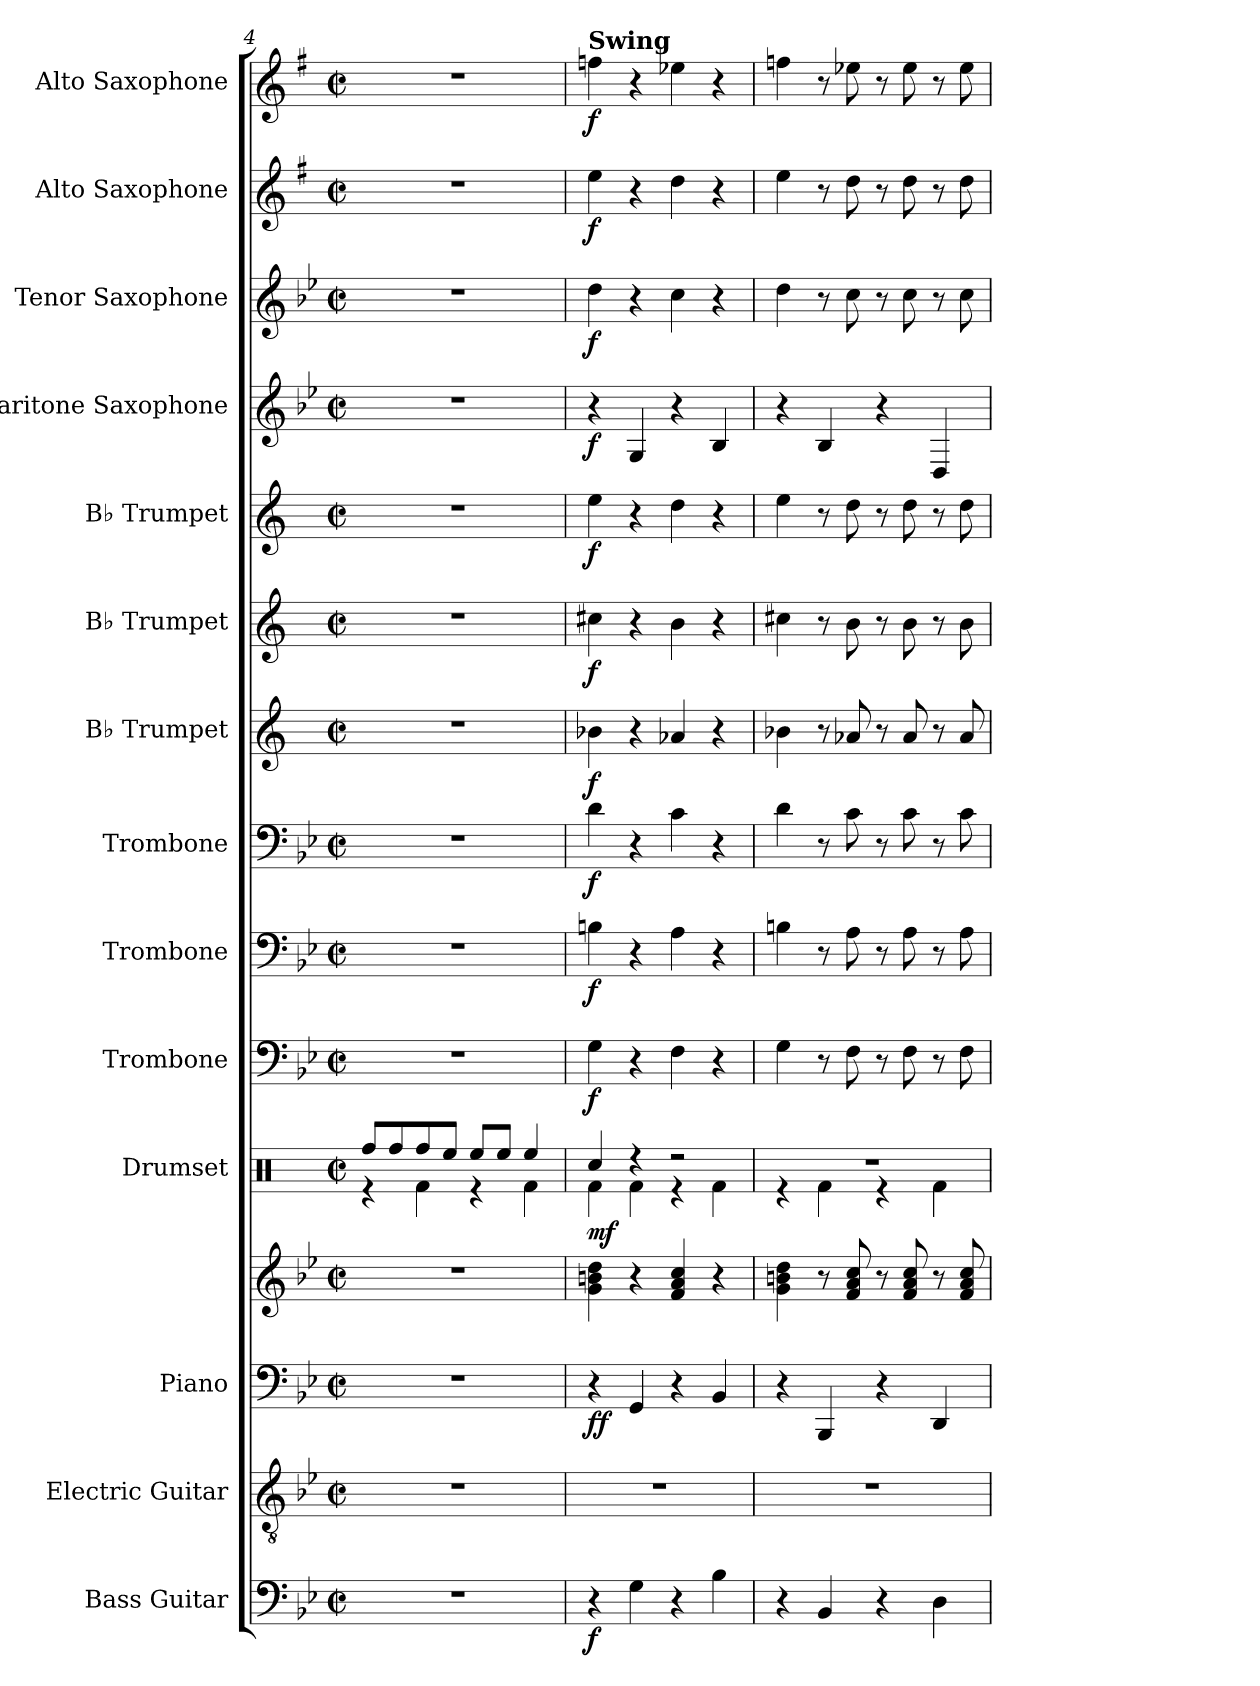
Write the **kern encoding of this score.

**kern	**dynam	**kern	**kern	**kern	**dynam	**kern	**dynam	**kern	**dynam	**kern	**dynam	**kern	**dynam	**kern	**dynam	**kern	**dynam	**kern	**dynam	**kern	**dynam	**kern	**dynam	**kern	**dynam	**kern	**dynam
*part14	*part14	*part13	*part12	*part12	*part12	*part11	*part11	*part10	*part10	*part9	*part9	*part8	*part8	*part7	*part7	*part6	*part6	*part5	*part5	*part4	*part4	*part3	*part3	*part2	*part2	*part1	*part1
*staff15	*staff15	*staff14	*staff13	*staff12	*staff12/13	*staff11	*staff11	*staff10	*staff10	*staff9	*staff9	*staff8	*staff8	*staff7	*staff7	*staff6	*staff6	*staff5	*staff5	*staff4	*staff4	*staff3	*staff3	*staff2	*staff2	*staff1	*staff1
*I"Bass Guitar	*	*I"Electric Guitar	*I"Piano	*	*	*I"Drumset	*	*I"Trombone	*	*I"Trombone	*	*I"Trombone	*	*I"B♭ Trumpet	*	*I"B♭ Trumpet	*	*I"B♭ Trumpet	*	*I"Baritone Saxophone	*	*I"Tenor Saxophone	*	*I"Alto Saxophone	*	*I"Alto Saxophone	*
*I'B. Guit.	*	*I'El. Guit.	*I'Pno.	*	*	*I'Drs.	*	*I'Tbn.	*	*I'Tbn.	*	*I'Tbn.	*	*I'B♭ Tpt.	*	*I'B♭ Tpt.	*	*I'B♭ Tpt.	*	*I'Bar. Sax.	*	*I'T. Sax.	*	*I'A. Sax.	*	*I'A. Sax.	*
*clefF4	*	*clefGv2	*clefF4	*clefG2	*	*clefX	*	*clefF4	*	*clefF4	*	*clefF4	*	*clefG2	*	*clefG2	*	*clefG2	*	*clefG2	*	*clefG2	*	*clefG2	*	*clefG2	*
*ITrd7c12	*	*	*	*	*	*	*	*	*	*	*	*	*	*ITrd1c2	*	*ITrd1c2	*	*ITrd1c2	*	*ITrd12c21	*	*ITrd8c14	*	*ITrd5c9	*	*ITrd5c9	*
*k[b-e-]	*	*k[b-e-]	*k[b-e-]	*k[b-e-]	*	*k[]	*	*k[b-e-]	*	*k[b-e-]	*	*k[b-e-]	*	*k[b-e-]	*	*k[b-e-]	*	*k[b-e-]	*	*k[b-e-]	*	*k[b-e-]	*	*k[b-e-]	*	*k[b-e-]	*
*M2/2	*	*M2/2	*M2/2	*M2/2	*	*M2/2	*	*M2/2	*	*M2/2	*	*M2/2	*	*M2/2	*	*M2/2	*	*M2/2	*	*M2/2	*	*M2/2	*	*M2/2	*	*M2/2	*
*met(c|)	*	*met(c|)	*met(c|)	*met(c|)	*	*met(c|)	*	*met(c|)	*	*met(c|)	*	*met(c|)	*	*met(c|)	*	*met(c|)	*	*met(c|)	*	*met(c|)	*	*met(c|)	*	*met(c|)	*	*met(c|)	*
=4	=4	=4	=4	=4	=4	=4	=4	=4	=4	=4	=4	=4	=4	=4	=4	=4	=4	=4	=4	=4	=4	=4	=4	=4	=4	=4	=4
*	*	*	*	*	*	*^	*	*	*	*	*	*	*	*	*	*	*	*	*	*	*	*	*	*	*	*	*
1r	.	1r	1r	1r	.	8Rff/L	4r	.	1r	.	1r	.	1r	.	1r	.	1r	.	1r	.	1r	.	1r	.	1r	.	1r	.
.	.	.	.	.	.	8Rff/	.	.	.	.	.	.	.	.	.	.	.	.	.	.	.	.	.	.	.	.	.	.
.	.	.	.	.	.	8Rff/	4Rf\	.	.	.	.	.	.	.	.	.	.	.	.	.	.	.	.	.	.	.	.	.
.	.	.	.	.	.	8Ree/J	.	.	.	.	.	.	.	.	.	.	.	.	.	.	.	.	.	.	.	.	.	.
.	.	.	.	.	.	8Ree/L	4r	.	.	.	.	.	.	.	.	.	.	.	.	.	.	.	.	.	.	.	.	.
.	.	.	.	.	.	8Ree/J	.	.	.	.	.	.	.	.	.	.	.	.	.	.	.	.	.	.	.	.	.	.
.	.	.	.	.	.	4Ree/	4Rf\	.	.	.	.	.	.	.	.	.	.	.	.	.	.	.	.	.	.	.	.	.
=5	=5	=5	=5	=5	=5	=5	=5	=5	=5	=5	=5	=5	=5	=5	=5	=5	=5	=5	=5	=5	=5	=5	=5	=5	=5	=5	=5	=5
!	!	!	!	!	!	!	!	!	!	!	!	!	!	!	!	!	!	!	!	!	!	!	!	!	!	!	!LO:TX:a:B:t=Swing	!
!	!LO:DY:b	!	!	!	!LO:DY:b=2	!	!	!	!	!	!	!	!	!	!	!	!	!	!	!	!	!	!	!	!	!	!	!
!	!	!	!	!	!LO:DY:n=1:b	!	!	!LO:DY:b	!	!LO:DY:b	!	!LO:DY:b	!	!LO:DY:b	!	!LO:DY:b	!	!LO:DY:b	!	!LO:DY:b	!	!LO:DY:b	!	!LO:DY:b	!	!LO:DY:b	!	!LO:DY:b
4r	f	1r	4r	4g\ 4bn\ 4dd\	f f	4Rcc/	4Rf\	mf	4G\	f	4Bn\	f	4d\	f	4a-X\	f	4bn\	f	4dd\	f	4r	f	4d\	f	4g\	f	4a-X\	f
4GG\	.	.	4GG/	4r	.	4r	4Rf\	.	4r	.	4r	.	4r	.	4r	.	4r	.	4r	.	4GG/	.	4r	.	4r	.	4r	.
4r	.	.	4r	4f/ 4a/ 4cc/	.	2r	4r	.	4F\	.	4A\	.	4c\	.	4g-X/	.	4a\	.	4cc\	.	4r	.	4c\	.	4f\	.	4g-X\	.
4BB-\	.	.	4BB-/	4r	.	.	4Rf\	.	4r	.	4r	.	4r	.	4r	.	4r	.	4r	.	4BB-/	.	4r	.	4r	.	4r	.
=6	=6	=6	=6	=6	=6	=6	=6	=6	=6	=6	=6	=6	=6	=6	=6	=6	=6	=6	=6	=6	=6	=6	=6	=6	=6	=6	=6	=6
4r	.	1r	4r	4g\ 4bn\ 4dd\	.	1r	4r	.	4G\	.	4Bn\	.	4d\	.	4a-X\	.	4bn\	.	4dd\	.	4r	.	4d\	.	4g\	.	4a-X\	.
4BBB-/	.	.	4BBB-/	8r	.	.	4Rf\	.	8r	.	8r	.	8r	.	8r	.	8r	.	8r	.	4BB-/	.	8r	.	8r	.	8r	.
.	.	.	.	8f/ 8a/ 8cc/	.	.	.	.	8F\	.	8A\	.	8c\	.	8g-X/	.	8a\	.	8cc\	.	.	.	8c\	.	8f\	.	8g-X\	.
4r	.	.	4r	8r	.	.	4r	.	8r	.	8r	.	8r	.	8r	.	8r	.	8r	.	4r	.	8r	.	8r	.	8r	.
.	.	.	.	8f/ 8a/ 8cc/	.	.	.	.	8F\	.	8A\	.	8c\	.	8g-/	.	8a\	.	8cc\	.	.	.	8c\	.	8f\	.	8g-\	.
4DD\	.	.	4DD/	8r	.	.	4Rf\	.	8r	.	8r	.	8r	.	8r	.	8r	.	8r	.	4DD/	.	8r	.	8r	.	8r	.
.	.	.	.	8f/ 8a/ 8cc/	.	.	.	.	8F\	.	8A\	.	8c\	.	8g-/	.	8a\	.	8cc\	.	.	.	8c\	.	8f\	.	8g-\	.
*	*	*	*	*	*	*v	*v	*	*	*	*	*	*	*	*	*	*	*	*	*	*	*	*	*	*	*	*	*
=	=	=	=	=	=	=	=	=	=	=	=	=	=	=	=	=	=	=	=	=	=	=	=	=	=	=	=
*-	*-	*-	*-	*-	*-	*-	*-	*-	*-	*-	*-	*-	*-	*-	*-	*-	*-	*-	*-	*-	*-	*-	*-	*-	*-	*-	*-
